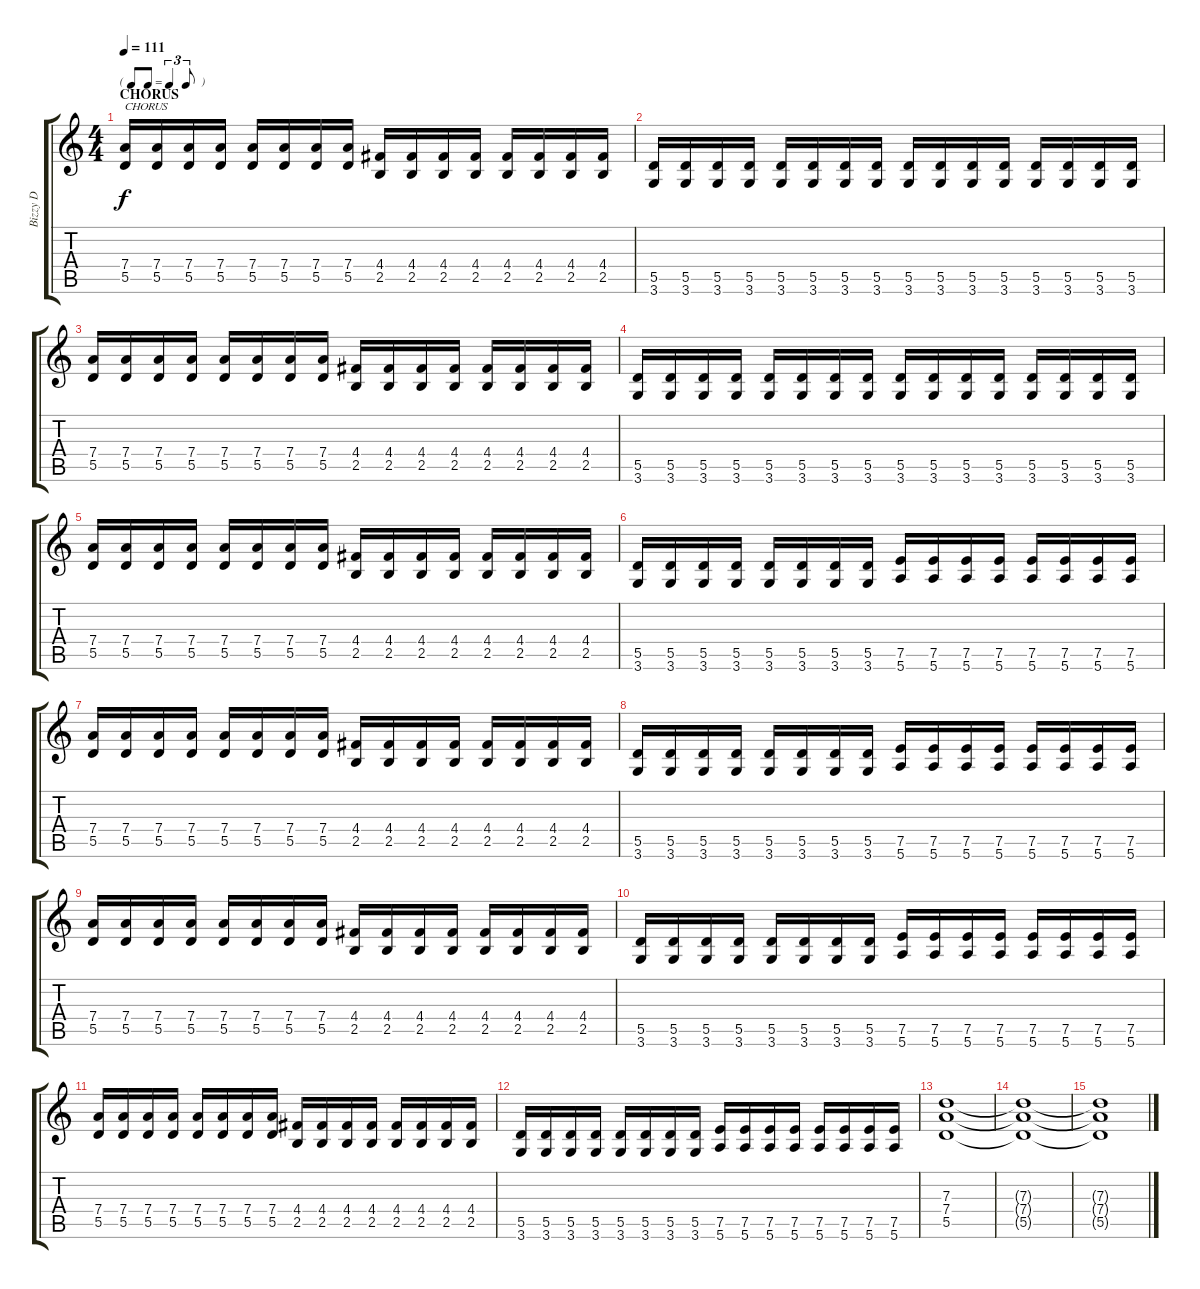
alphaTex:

\track ("Bizzy D" "Bizzy D") {instrument distortionguitar}
\staff {score tabs}
\tuning (E4 B3 G3 D3 A2 E2) {hide}
\ts (4 4)
\tf triplet8th
\section ("" "CHORUS")
\tempo 111
\clef g2
\ks c
(7.4 5.5).16{txt "CHORUS" dy f volume 12} (7.4 5.5).16 (7.4 5.5).16 (7.4 5.5).16 (7.4 5.5).16 (7.4 5.5).16 (7.4 5.5).16 (7.4 5.5).16 (4.4 2.5).16 (4.4 2.5).16 (4.4 2.5).16 (4.4 2.5).16 (4.4 2.5).16 (4.4 2.5).16 (4.4 2.5).16 (4.4 2.5).16 |
(5.5 3.6).16 (5.5 3.6).16 (5.5 3.6).16 (5.5 3.6).16 (5.5 3.6).16 (5.5 3.6).16 (5.5 3.6).16 (5.5 3.6).16 (5.5 3.6).16 (5.5 3.6).16 (5.5 3.6).16 (5.5 3.6).16 (5.5 3.6).16 (5.5 3.6).16 (5.5 3.6).16 (5.5 3.6).16 |
(7.4 5.5).16 (7.4 5.5).16 (7.4 5.5).16 (7.4 5.5).16 (7.4 5.5).16 (7.4 5.5).16 (7.4 5.5).16 (7.4 5.5).16 (4.4 2.5).16 (4.4 2.5).16 (4.4 2.5).16 (4.4 2.5).16 (4.4 2.5).16 (4.4 2.5).16 (4.4 2.5).16 (4.4 2.5).16 |
(5.5 3.6).16 (5.5 3.6).16 (5.5 3.6).16 (5.5 3.6).16 (5.5 3.6).16 (5.5 3.6).16 (5.5 3.6).16 (5.5 3.6).16 (5.5 3.6).16 (5.5 3.6).16 (5.5 3.6).16 (5.5 3.6).16 (5.5 3.6).16 (5.5 3.6).16 (5.5 3.6).16 (5.5 3.6).16 |
(7.4 5.5).16 (7.4 5.5).16 (7.4 5.5).16 (7.4 5.5).16 (7.4 5.5).16 (7.4 5.5).16 (7.4 5.5).16 (7.4 5.5).16 (4.4 2.5).16 (4.4 2.5).16 (4.4 2.5).16 (4.4 2.5).16 (4.4 2.5).16 (4.4 2.5).16 (4.4 2.5).16 (4.4 2.5).16 |
(5.5 3.6).16 (5.5 3.6).16 (5.5 3.6).16 (5.5 3.6).16 (5.5 3.6).16 (5.5 3.6).16 (5.5 3.6).16 (5.5 3.6).16 (7.5 5.6).16 (7.5 5.6).16 (7.5 5.6).16 (7.5 5.6).16 (7.5 5.6).16 (7.5 5.6).16 (7.5 5.6).16 (7.5 5.6).16 |
(7.4 5.5).16 (7.4 5.5).16 (7.4 5.5).16 (7.4 5.5).16 (7.4 5.5).16 (7.4 5.5).16 (7.4 5.5).16 (7.4 5.5).16 (4.4 2.5).16 (4.4 2.5).16 (4.4 2.5).16 (4.4 2.5).16 (4.4 2.5).16 (4.4 2.5).16 (4.4 2.5).16 (4.4 2.5).16 |
(5.5 3.6).16 (5.5 3.6).16 (5.5 3.6).16 (5.5 3.6).16 (5.5 3.6).16 (5.5 3.6).16 (5.5 3.6).16 (5.5 3.6).16 (7.5 5.6).16 (7.5 5.6).16 (7.5 5.6).16 (7.5 5.6).16 (7.5 5.6).16 (7.5 5.6).16 (7.5 5.6).16 (7.5 5.6).16 |
(7.4 5.5).16 (7.4 5.5).16 (7.4 5.5).16 (7.4 5.5).16 (7.4 5.5).16 (7.4 5.5).16 (7.4 5.5).16 (7.4 5.5).16 (4.4 2.5).16 (4.4 2.5).16 (4.4 2.5).16 (4.4 2.5).16 (4.4 2.5).16 (4.4 2.5).16 (4.4 2.5).16 (4.4 2.5).16 |
(5.5 3.6).16 (5.5 3.6).16 (5.5 3.6).16 (5.5 3.6).16 (5.5 3.6).16 (5.5 3.6).16 (5.5 3.6).16 (5.5 3.6).16 (7.5 5.6).16 (7.5 5.6).16 (7.5 5.6).16 (7.5 5.6).16 (7.5 5.6).16 (7.5 5.6).16 (7.5 5.6).16 (7.5 5.6).16 |
(7.4 5.5).16 (7.4 5.5).16 (7.4 5.5).16 (7.4 5.5).16 (7.4 5.5).16 (7.4 5.5).16 (7.4 5.5).16 (7.4 5.5).16 (4.4 2.5).16 (4.4 2.5).16 (4.4 2.5).16 (4.4 2.5).16 (4.4 2.5).16 (4.4 2.5).16 (4.4 2.5).16 (4.4 2.5).16 |
(5.5 3.6).16 (5.5 3.6).16 (5.5 3.6).16 (5.5 3.6).16 (5.5 3.6).16 (5.5 3.6).16 (5.5 3.6).16 (5.5 3.6).16 (7.5 5.6).16 (7.5 5.6).16 (7.5 5.6).16 (7.5 5.6).16 (7.5 5.6).16 (7.5 5.6).16 (7.5 5.6).16 (7.5 5.6).16 |
(7.3 7.4 5.5).1{volume 0} |
(7.3{t} 7.4{t} 5.5{t}).1 |
(7.3{t} 7.4{t} 5.5{t}).1
